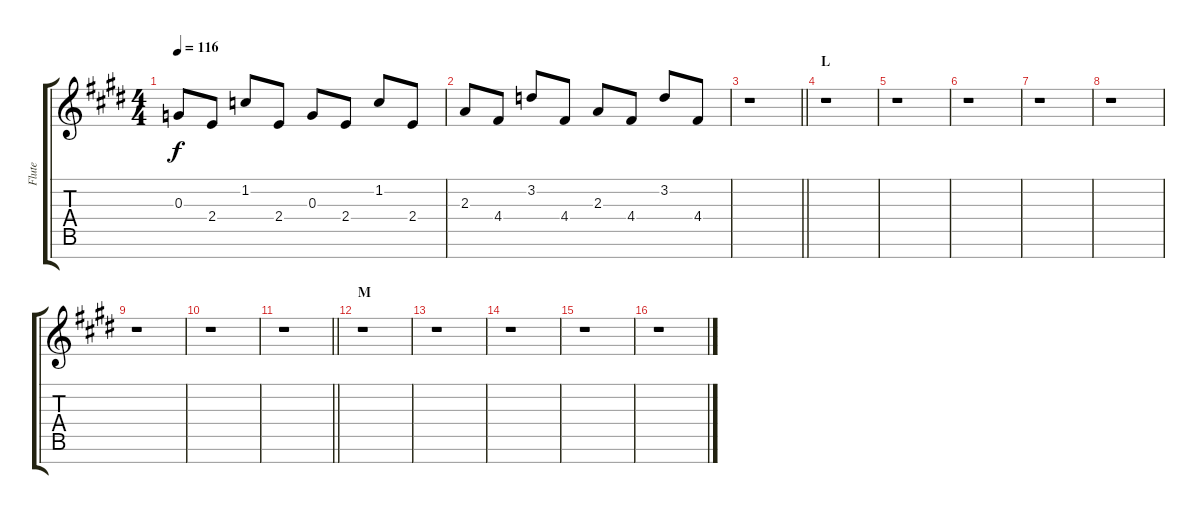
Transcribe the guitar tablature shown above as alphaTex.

\track ("Flute" "Flute") {instrument flute}
\staff {score tabs}
\tuning (E5 B4 G4 D4 A3 E3 B2) {hide}
\ts (4 4)
\tempo 116
\clef g2
\ks e
0.3.8{dy f} 2.4.8 1.2.8 2.4.8 0.3.8 2.4.8 1.2.8 2.4.8 |
2.3.8 4.4.8 3.2.8 4.4.8 2.3.8 4.4.8 3.2.8 4.4.8 |
\barLineRight lightlight
r.1 |
\section ("" "L")
r.1 |
r.1 |
r.1 |
r.1 |
r.1 |
r.1 |
r.1 |
\barLineRight lightlight
r.1 |
\section ("" "M")
r.1 |
r.1 |
r.1 |
r.1 |
r.1
